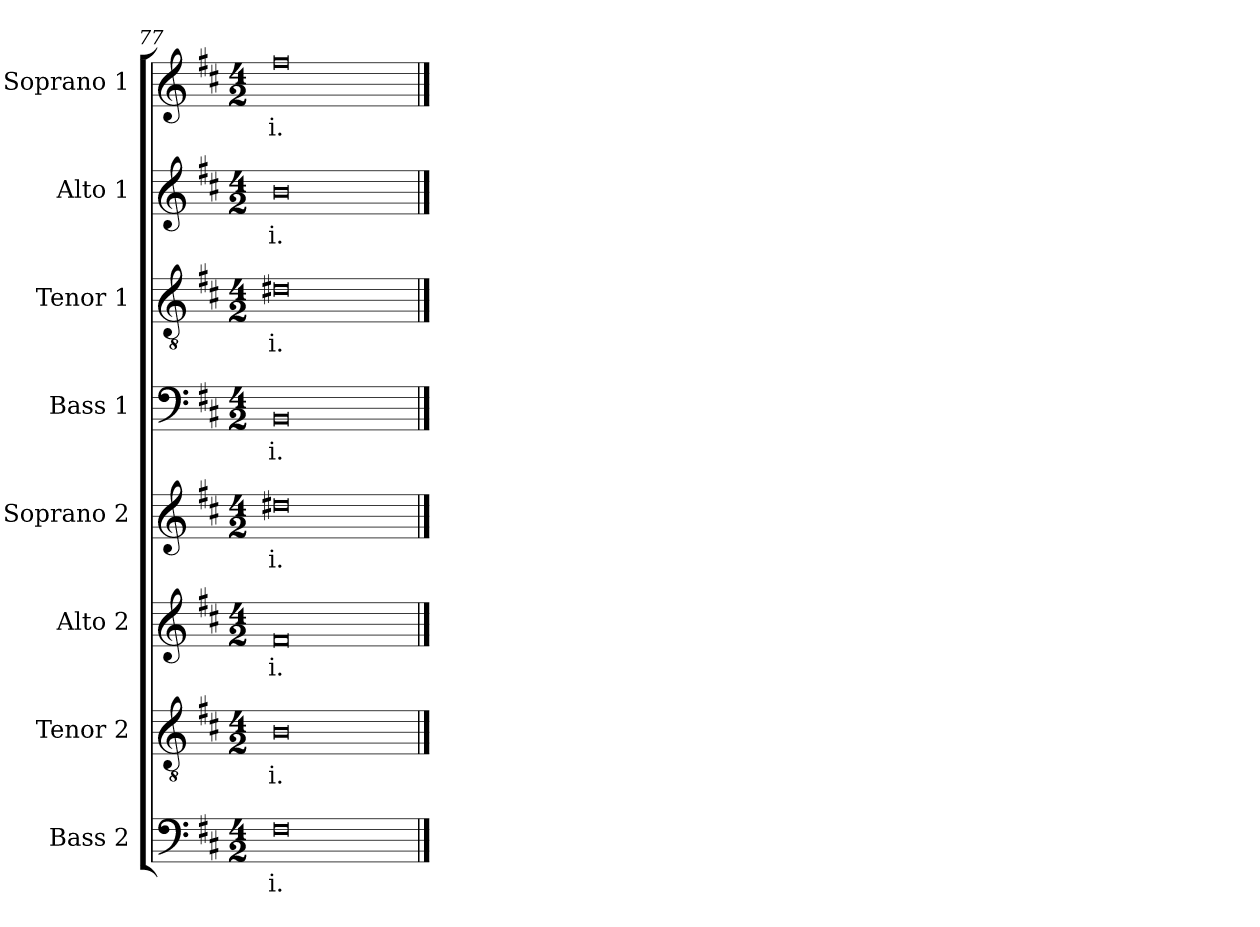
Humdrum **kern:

**kern	**text	**kern	**text	**kern	**text	**kern	**text	**kern	**text	**kern	**text	**kern	**text	**kern	**text
*part8	*part8	*part7	*part7	*part6	*part6	*part5	*part5	*part4	*part4	*part3	*part3	*part2	*part2	*part1	*part1
*staff8	*staff8	*staff7	*staff7	*staff6	*staff6	*staff5	*staff5	*staff4	*staff4	*staff3	*staff3	*staff2	*staff2	*staff1	*staff1
*I"Bass 2	*	*I"Tenor 2	*	*I"Alto 2	*	*I"Soprano 2	*	*I"Bass 1	*	*I"Tenor 1	*	*I"Alto 1	*	*I"Soprano 1	*
*I'B 2	*	*I'T 2	*	*I'A 2	*	*I'S 2	*	*I'B 1	*	*I'T 1	*	*I'A 1	*	*I'S 1	*
*clefF4	*	*clefGv2	*	*clefG2	*	*clefG2	*	*clefF4	*	*clefGv2	*	*clefG2	*	*clefG2	*
*k[f#c#]	*	*k[f#c#]	*	*k[f#c#]	*	*k[f#c#]	*	*k[f#c#]	*	*k[f#c#]	*	*k[f#c#]	*	*k[f#c#]	*
*D:	*	*D:	*	*D:	*	*D:	*	*D:	*	*D:	*	*D:	*	*D:	*
*M4/2	*	*M4/2	*	*M4/2	*	*M4/2	*	*M4/2	*	*M4/2	*	*M4/2	*	*M4/2	*
=77	=77	=77	=77	=77	=77	=77	=77	=77	=77	=77	=77	=77	=77	=77	=77
!	!LO:LY:b	!	!LO:LY:b	!	!LO:LY:b	!	!LO:LY:b	!	!LO:LY:b	!	!LO:LY:b	!	!LO:LY:b	!	!LO:LY:b
0F#	-i.	0B	-i.	0f#	-i.	0dd#X	-i.	0BB	-i.	0d#X	-i.	0b	-i.	0ff#	-i.
==	==	==	==	==	==	==	==	==	==	==	==	==	==	==	==
*-	*-	*-	*-	*-	*-	*-	*-	*-	*-	*-	*-	*-	*-	*-	*-
